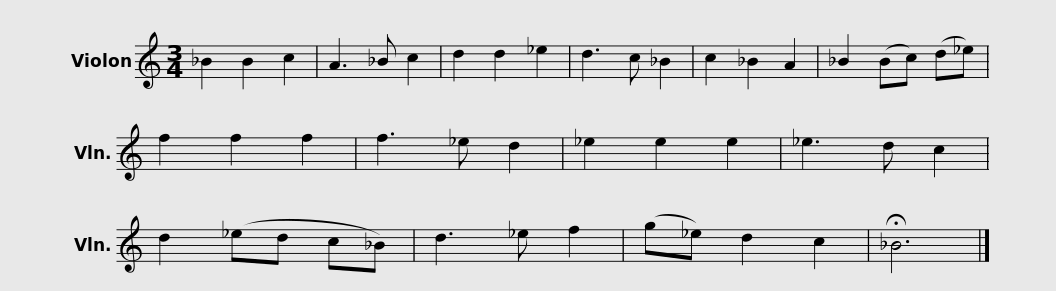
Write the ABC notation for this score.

X:1
L:1/8
M:3/4
I:linebreak $
K:C
V:1 treble
V:1
 _B2 B2 c2 | A3 _B c2 | d2 d2 _e2 | d3 c _B2 | c2 _B2 A2 | %5
 _B2 (Bc) (d_e) | f2 f2 f2 | f3 _e d2 | _e2 e2 e2 | _e3 d c2 |$ %10
 d2 (_ed c_B) | d3 _e f2 | (g_e) d2 c2 | !fermata!_B6 |] %14
